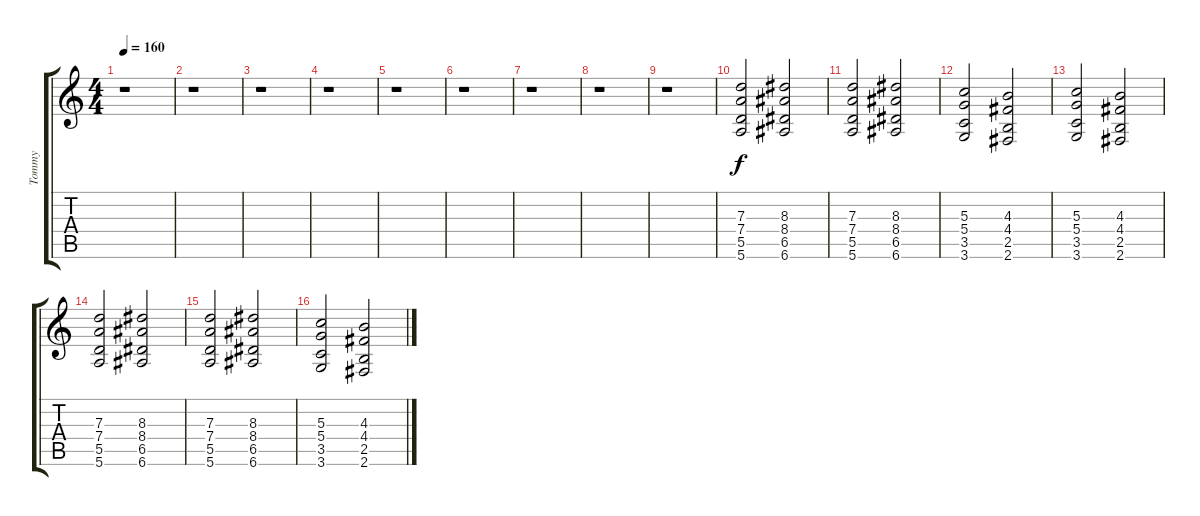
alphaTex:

\track ("Tommy" "Tommy") {instrument distortionguitar}
\staff {score tabs}
\tuning (E4 B3 G3 D3 A2 E2) {hide}
\ts (4 4)
\tempo 160
\clef g2
\ks c
r.1{dy f instrument distortionguitar} |
r.1 |
r.1 |
r.1 |
r.1 |
r.1 |
r.1 |
r.1 |
r.1 |
(7.3 7.4 5.5 5.6).2 (8.3 8.4 6.5 6.6).2 |
(7.3 7.4 5.5 5.6).2 (8.3 8.4 6.5 6.6).2 |
(5.3 5.4 3.5 3.6).2 (4.3 4.4 2.5 2.6).2 |
(5.3 5.4 3.5 3.6).2 (4.3 4.4 2.5 2.6).2 |
(7.3 7.4 5.5 5.6).2 (8.3 8.4 6.5 6.6).2 |
(7.3 7.4 5.5 5.6).2 (8.3 8.4 6.5 6.6).2 |
(5.3 5.4 3.5 3.6).2 (4.3 4.4 2.5 2.6).2
